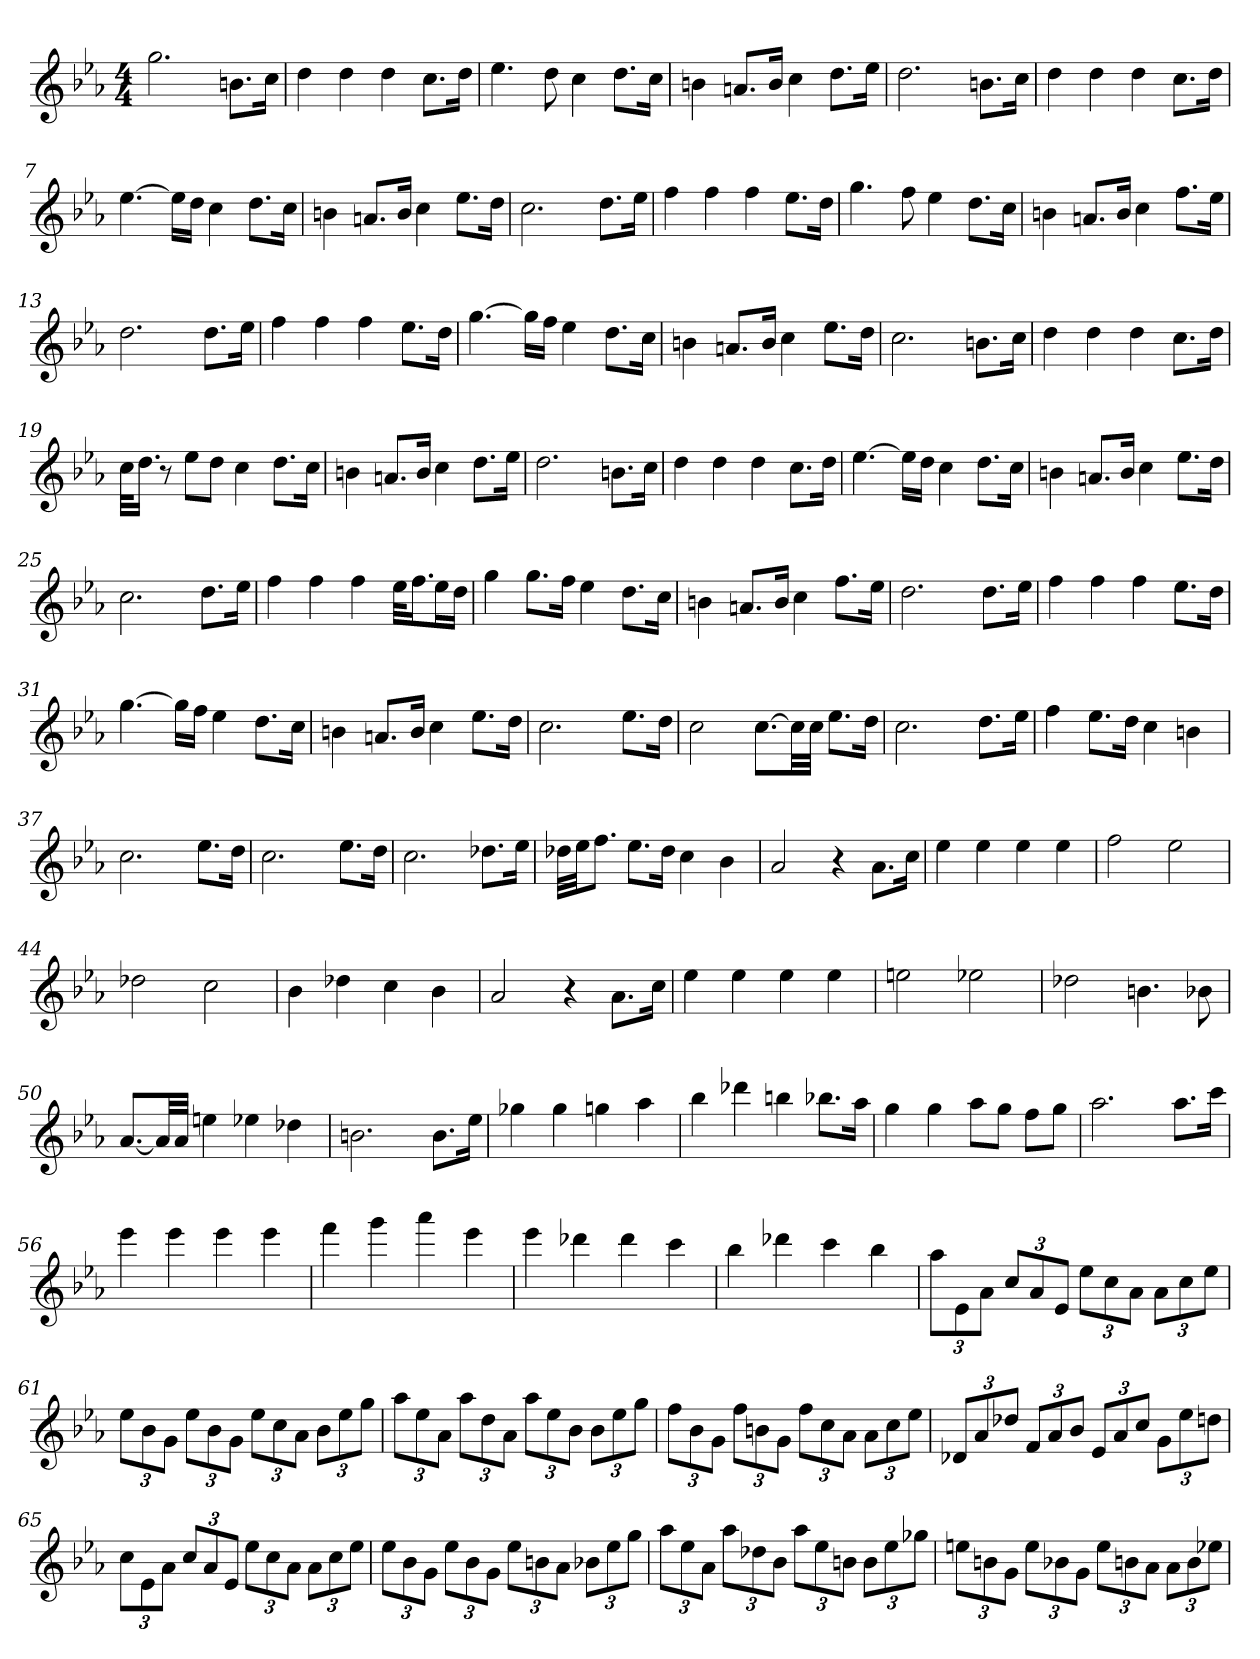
**kern
*part1
*staff1
*clefG2
*k[b-e-a-]
*E-:
*M4/4
=1
2.gg
8.bn\L
16cc\Jk
=2
4dd
4dd
4dd
8.cc\L
16dd\Jk
=3
4.ee-
8dd
4cc
8.dd\L
16cc\Jk
=4
4bn
8.an/L
16b/Jk
4cc
8.dd\L
16ee-\Jk
=5
2.dd
8.bn\L
16cc\Jk
=6
4dd
4dd
4dd
8.cc\L
16dd\Jk
=7
[4.ee-
16ee-\LL]
16dd\JJ
4cc
8.dd\L
16cc\Jk
=8
4bn
8.an/L
16b/Jk
4cc
8.ee-\L
16dd\Jk
=9
2.cc
8.dd\L
16ee-\Jk
=10
4ff
4ff
4ff
8.ee-\L
16dd\Jk
=11
4.gg
8ff
4ee-
8.dd\L
16cc\Jk
=12
4bn
8.an/L
16b/Jk
4cc
8.ff\L
16ee-\Jk
=13
2.dd
8.dd\L
16ee-\Jk
=14
4ff
4ff
4ff
8.ee-\L
16dd\Jk
=15
[4.gg
16gg\LL]
16ff\JJ
4ee-
8.dd\L
16cc\Jk
=16
4bn
8.an/L
16b/Jk
4cc
8.ee-\L
16dd\Jk
=17
2.cc
8.bn\L
16cc\Jk
=18
4dd
4dd
4dd
8.cc\L
16dd\Jk
=19
32cc\KLL
16.dd\JJ
8r
8ee-\L
8dd\J
4cc
8.dd\L
16cc\Jk
=20
4bn
8.an/L
16b/Jk
4cc
8.dd\L
16ee-\Jk
=21
2.dd
8.bn\L
16cc\Jk
=22
4dd
4dd
4dd
8.cc\L
16dd\Jk
=23
[4.ee-
16ee-\LL]
16dd\JJ
4cc
8.dd\L
16cc\Jk
=24
4bn
8.an/L
16b/Jk
4cc
8.ee-\L
16dd\Jk
=25
2.cc
8.dd\L
16ee-\Jk
=26
4ff
4ff
4ff
32ee-\KLL
16.ff\J
16ee-\L
16dd\JJ
=27
4gg
8.gg\L
16ff\Jk
4ee-
8.dd\L
16cc\Jk
=28
4bn
8.an/L
16b/Jk
4cc
8.ff\L
16ee-\Jk
=29
2.dd
8.dd\L
16ee-\Jk
=30
4ff
4ff
4ff
8.ee-\L
16dd\Jk
=31
[4.gg
16gg\LL]
16ff\JJ
4ee-
8.dd\L
16cc\Jk
=32
4bn
8.an/L
16b/Jk
4cc
8.ee-\L
16dd\Jk
=33
2.cc
8.ee-\L
16dd\Jk
=34
2cc
[8.cc\L
32cc\LL]
32cc\JJJ
8.ee-\L
16dd\Jk
=35
2.cc
8.dd\L
16ee-\Jk
=36
4ff
8.ee-\L
16dd\Jk
4cc
4bn
=37
2.cc
8.ee-\L
16dd\Jk
=38
2.cc
8.ee-\L
16dd\Jk
=39
2.cc
8.dd-X\L
16ee-\Jk
=40
32dd-X\LLL
32ee-\JJ
8.ff\J
8.ee-\L
16dd-\Jk
4cc
4b-
=41
2a-
4r
8.a-\L
16cc\Jk
=42
4ee-
4ee-
4ee-
4ee-
=43
2ff
2ee-
=44
2dd-X
2cc
=45
4b-
4dd-X
4cc
4b-
=46
2a-
4r
8.a-\L
16cc\Jk
=47
4ee-
4ee-
4ee-
4ee-
=48
2een
2ee-X
=49
2dd-X
4.bn
8b-X
=50
[8.a-/L
32a-/LL]
32a-/JJJ
4een
4ee-X
4dd-X
=51
2.bn
8.b\L
16ee-\Jk
=52
4gg-X
4gg-
4ggn
4aa-
=53
4bb-
4ddd-X
4bbn
8.bb-X\L
16aa-\Jk
=54
4gg
4gg
8aa-\L
8gg\J
8ff\L
8gg\J
=55
2.aa-
8.aa-\L
16ccc\Jk
=56
4eee-
4eee-
4eee-
4eee-
=57
4fff
4ggg
4aaa-
4eee-
=58
4eee-
4ddd-X
4ddd-
4ccc
=59
4bb-
4ddd-X
4ccc
4bb-
=60
12aa-\L
12e-\
12a-\J
12cc/L
12a-/
12e-/J
12ee-\L
12cc\
12a-\J
12a-\L
12cc\
12ee-\J
=61
12ee-\L
12b-\
12g\J
12ee-\L
12b-\
12g\J
12ee-\L
12cc\
12a-\J
12b-\L
12ee-\
12gg\J
=62
12aa-\L
12ee-\
12a-\J
12aa-\L
12dd\
12a-\J
12aa-\L
12ee-\
12b-\J
12b-\L
12ee-\
12gg\J
=63
12ff\L
12b-\
12g\J
12ff\L
12bn\
12g\J
12ff\L
12cc\
12a-\J
12a-\L
12cc\
12ee-\J
=64
12d-X/L
12a-/
12dd-X/J
12f/L
12a-/
12b-/J
12e-/L
12a-/
12cc/J
12g\L
12ee-\
12ddn\J
=65
12cc\L
12e-\
12a-\J
12cc/L
12a-/
12e-/J
12ee-\L
12cc\
12a-\J
12a-\L
12cc\
12ee-\J
=66
12ee-\L
12b-\
12g\J
12ee-\L
12b-\
12g\J
12ee-\L
12bn\
12a-\J
12b-X\L
12ee-\
12gg\J
=67
12aa-\L
12ee-\
12a-\J
12aa-\L
12dd-X\
12b-\J
12aa-\L
12ee-\
12bn\J
12b\L
12ee-\
12gg-X\J
=68
12een\L
12bn\
12g\J
12ee\L
12b-X\
12g\J
12ee\L
12bn\
12a-\J
12a-\L
12b\
12ee-X\J
=
*-
